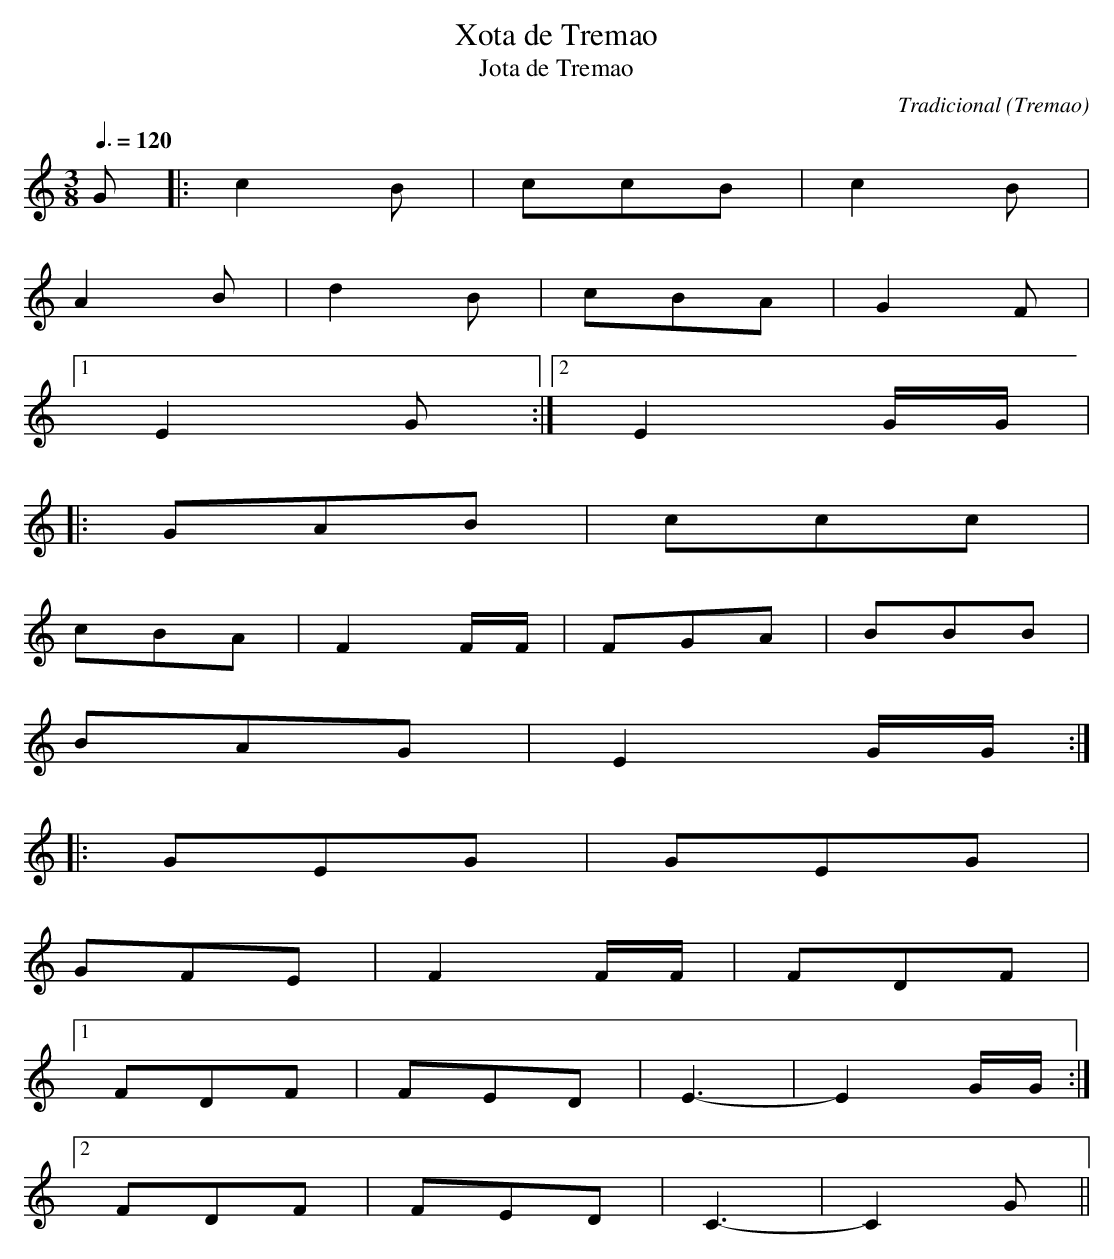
X:1
T:Xota de Tremao
T:Jota de Tremao
C:Tradicional
O:Tremao
M:3/8
L:1/8
Q:3/8=120
K:C
G|:c2B|ccB|c2B|
A2B|d2B|cBA|G2F|
[1 E2G:|[2 E2G/G/|
|:GAB|ccc|
cBA|F2F/F/|FGA|BBB|
BAG|E2G/G/:|
|:GEG|GEG|
GFE|F2F/F/|FDF|
[1 FDF|FED|E3-|E2G/G/:|
[2 FDF|FED|C3-|C2G||
